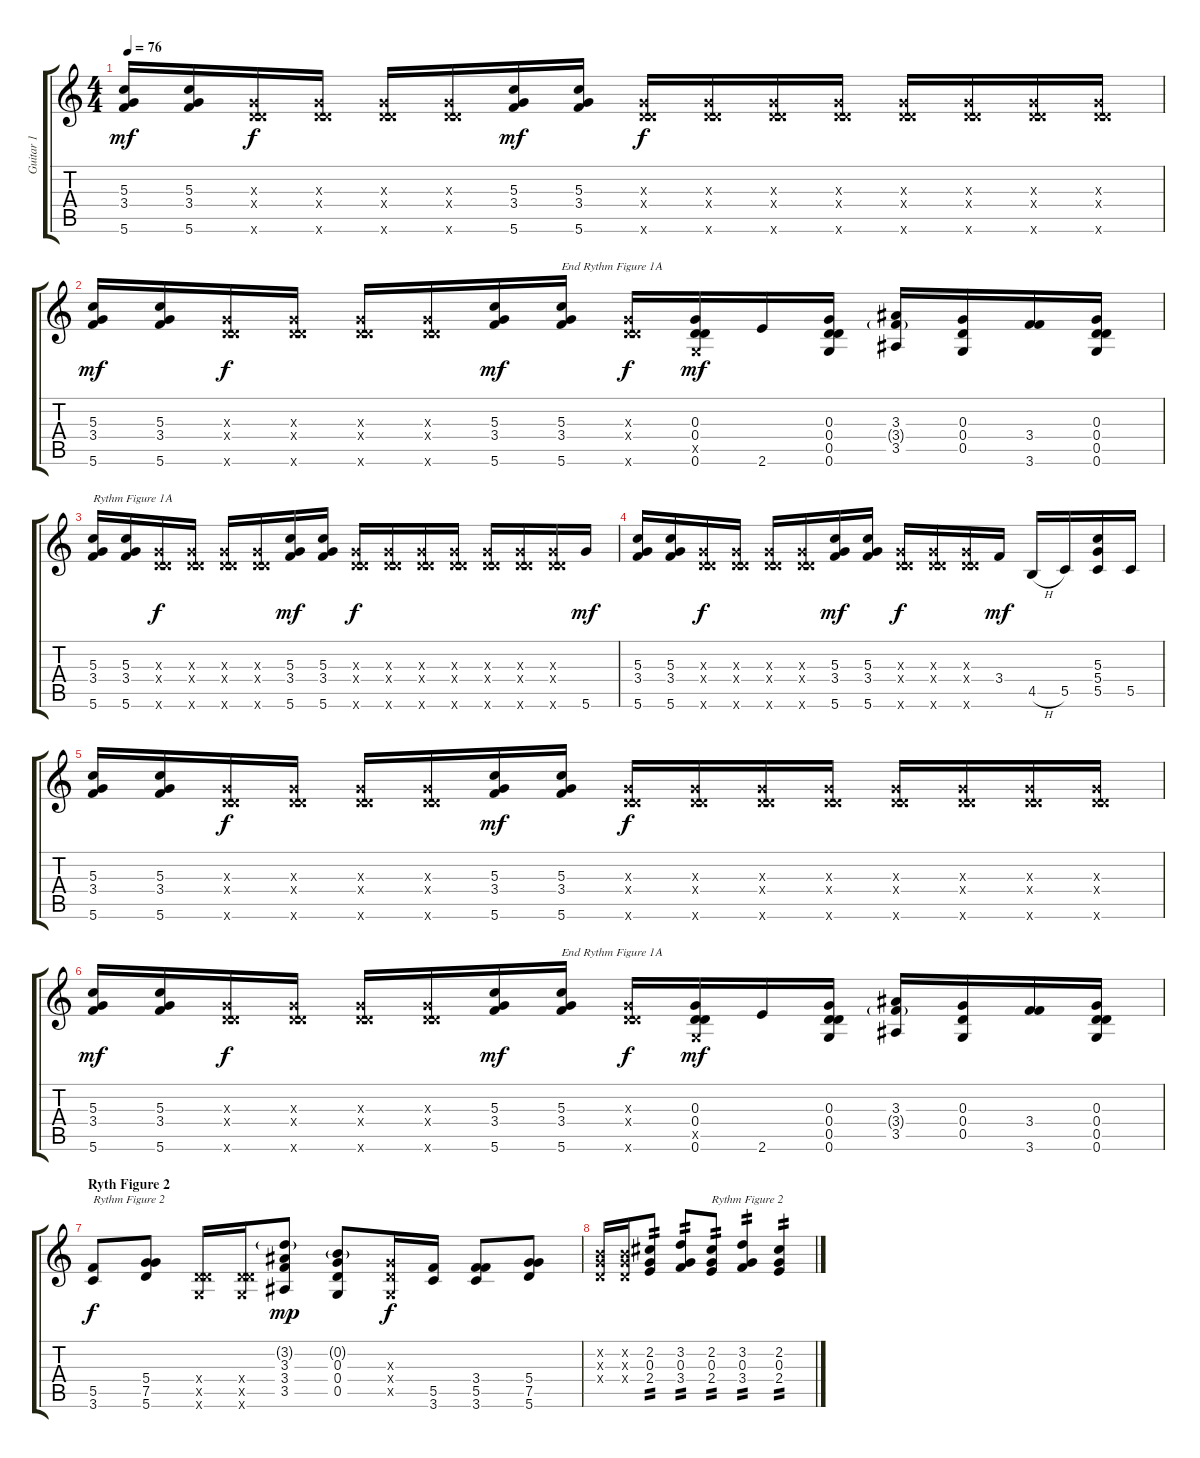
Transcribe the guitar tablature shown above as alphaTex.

\track ("Guitar 1" "Guitar 1") {instrument distortionguitar}
\staff {score tabs}
\tuning (D4 B3 G3 D3 G2 D3) {hide}
\ts (4 4)
\tempo 76
\clef g2
\ks c
(5.3 3.4 5.6).16{dy mf} (5.3 3.4 5.6).16 (0.3{x} 0.4{x} 0.6{x}).16{dy f} (0.3{x} 0.4{x} 0.6{x}).16 (0.3{x} 0.4{x} 0.6{x}).16 (0.3{x} 0.4{x} 0.6{x}).16 (5.3 3.4 5.6).16{dy mf} (5.3 3.4 5.6).16 (0.3{x} 0.4{x} 0.6{x}).16{dy f} (0.3{x} 0.4{x} 0.6{x}).16 (0.3{x} 0.4{x} 0.6{x}).16 (0.3{x} 0.4{x} 0.6{x}).16 (0.3{x} 0.4{x} 0.6{x}).16 (0.3{x} 0.4{x} 0.6{x}).16 (0.3{x} 0.4{x} 0.6{x}).16 (0.3{x} 0.4{x} 0.6{x}).16 |
(5.3 3.4 5.6).16{dy mf} (5.3 3.4 5.6).16 (0.3{x} 0.4{x} 0.6{x}).16{dy f} (0.3{x} 0.4{x} 0.6{x}).16 (0.3{x} 0.4{x} 0.6{x}).16 (0.3{x} 0.4{x} 0.6{x}).16 (5.3 3.4 5.6).16{dy mf} (5.3 3.4 5.6).16{txt "End Rythm Figure 1A"} (0.3{x} 0.4{x} 0.6{x}).16{dy f} (0.3 0.4 0.5{x} 0.6).16{dy mf} 2.6.16 (0.3 0.4 0.5 0.6).16 (3.3 3.4{g} 3.5).16 (0.3 0.4 0.5).16 (3.4 3.6).16 (0.3 0.4 0.5 0.6).16 |
(5.3 3.4 5.6).16{txt "Rythm Figure 1A"} (5.3 3.4 5.6).16 (0.3{x} 0.4{x} 0.6{x}).16{dy f} (0.3{x} 0.4{x} 0.6{x}).16 (0.3{x} 0.4{x} 0.6{x}).16 (0.3{x} 0.4{x} 0.6{x}).16 (5.3 3.4 5.6).16{dy mf} (5.3 3.4 5.6).16 (0.3{x} 0.4{x} 0.6{x}).16{dy f} (0.3{x} 0.4{x} 0.6{x}).16 (0.3{x} 0.4{x} 0.6{x}).16 (0.3{x} 0.4{x} 0.6{x}).16 (0.3{x} 0.4{x} 0.6{x}).16 (0.3{x} 0.4{x} 0.6{x}).16 (0.3{x} 0.4{x} 0.6{x}).16 5.6.16{dy mf} |
(5.3 3.4 5.6).16 (5.3 3.4 5.6).16 (0.3{x} 0.4{x} 0.6{x}).16{dy f} (0.3{x} 0.4{x} 0.6{x}).16 (0.3{x} 0.4{x} 0.6{x}).16 (0.3{x} 0.4{x} 0.6{x}).16 (5.3 3.4 5.6).16{dy mf} (5.3 3.4 5.6).16 (0.3{x} 0.4{x} 0.6{x}).16{dy f} (0.3{x} 0.4{x} 0.6{x}).16 (0.3{x} 0.4{x} 0.6{x}).16 3.4.16{dy mf} 4.5{h}.16 5.5.16 (5.3 5.4 5.5).16 5.5.16 |
(5.3 3.4 5.6).16 (5.3 3.4 5.6).16 (0.3{x} 0.4{x} 0.6{x}).16{dy f} (0.3{x} 0.4{x} 0.6{x}).16 (0.3{x} 0.4{x} 0.6{x}).16 (0.3{x} 0.4{x} 0.6{x}).16 (5.3 3.4 5.6).16{dy mf} (5.3 3.4 5.6).16 (0.3{x} 0.4{x} 0.6{x}).16{dy f} (0.3{x} 0.4{x} 0.6{x}).16 (0.3{x} 0.4{x} 0.6{x}).16 (0.3{x} 0.4{x} 0.6{x}).16 (0.3{x} 0.4{x} 0.6{x}).16 (0.3{x} 0.4{x} 0.6{x}).16 (0.3{x} 0.4{x} 0.6{x}).16 (0.3{x} 0.4{x} 0.6{x}).16 |
(5.3 3.4 5.6).16{dy mf} (5.3 3.4 5.6).16 (0.3{x} 0.4{x} 0.6{x}).16{dy f} (0.3{x} 0.4{x} 0.6{x}).16 (0.3{x} 0.4{x} 0.6{x}).16 (0.3{x} 0.4{x} 0.6{x}).16 (5.3 3.4 5.6).16{dy mf} (5.3 3.4 5.6).16{txt "End Rythm Figure 1A"} (0.3{x} 0.4{x} 0.6{x}).16{dy f} (0.3 0.4 0.5{x} 0.6).16{dy mf} 2.6.16 (0.3 0.4 0.5 0.6).16 (3.3 3.4{g} 3.5).16 (0.3 0.4 0.5).16 (3.4 3.6).16 (0.3 0.4 0.5 0.6).16 |
\section ("" "Ryth Figure 2")
(5.5 3.6).8{txt "Rythm Figure 2" dy f} (5.4 7.5 5.6).8 (0.4{x} 0.5{x} 0.6{x}).16 (0.4{x} 0.5{x} 0.6{x}).16 (3.2{g} 3.3 3.4 3.5).8{dy mp} (0.2{g} 0.3 0.4 0.5).8 (0.3{x} 0.4{x} 0.5{x}).16{dy f} (5.5 3.6).16 (3.4 5.5 3.6).8 (5.4 7.5 5.6).8 |
(0.2{x} 0.3{x} 0.4{x}).16 (0.2{x} 0.3{x} 0.4{x}).16 (2.2 0.3 2.4).8{tp 2} (3.2 0.3 3.4).8{tp 2} (2.2 0.3 2.4).8{txt "Rythm Figure 2" tp 2} (3.2 0.3 3.4).4{tp 2} (2.2 0.3 2.4).4{tp 2}
